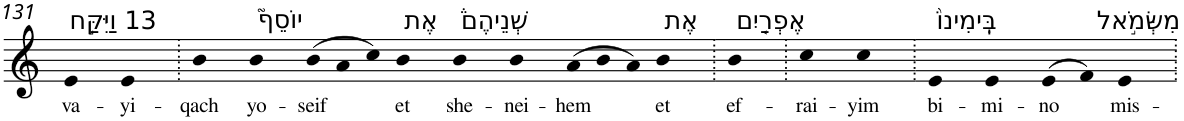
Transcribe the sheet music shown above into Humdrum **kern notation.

**kern	**text
*part1	*part1
*staff1	*staff1
*I"Piano	*
*I'Pno	*
!!LO:PB:g=z
*clefG2	*
*k[]	*
=131	=131
!LO:TX:a:t=13 וַיִּקַּ֣ח	!
!	!LO:LY:b
4e	va-
!	!LO:LY:b
4e	-yi-
=132.	=132.
!	!LO:LY:b
4b	-qach
!LO:TX:a:t=יוֹסֵף֮	!
!	!LO:LY:b
4b	yo-
*Xtuplet	*
!	!LO:LY:b
(>12b	-seif
12a	.
12cc)	.
!LO:TX:a:t=אֶת	!
!	!LO:LY:b
4b	et
!LO:TX:a:t=שְׁנֵיהֶם֒	!
!	!LO:LY:b
4b	she-
!	!LO:LY:b
4b	-nei-
!	!LO:LY:b
(>12a	-hem
12b	.
12a)	.
!LO:TX:a:t=אֶת	!
!	!LO:LY:b
4b	et
=133.	=133.
!LO:TX:a:t=אֶפְרַ֤יִם	!
!	!LO:LY:b
4b	ef-
=134.	=134.
!	!LO:LY:b
4cc	-rai-
!	!LO:LY:b
4cc	-yim
=135.	=135.
!LO:TX:a:t=בִּֽימִינוֹ֙	!
!	!LO:LY:b
4e	bi-
!	!LO:LY:b
4e	-mi-
!	!LO:LY:b
(>8e	-no
8f)	.
!LO:TX:a:t=מִשְּׂמֹ֣אל	!
!	!LO:LY:b
4e	mis-
=.	=.
*-	*-
